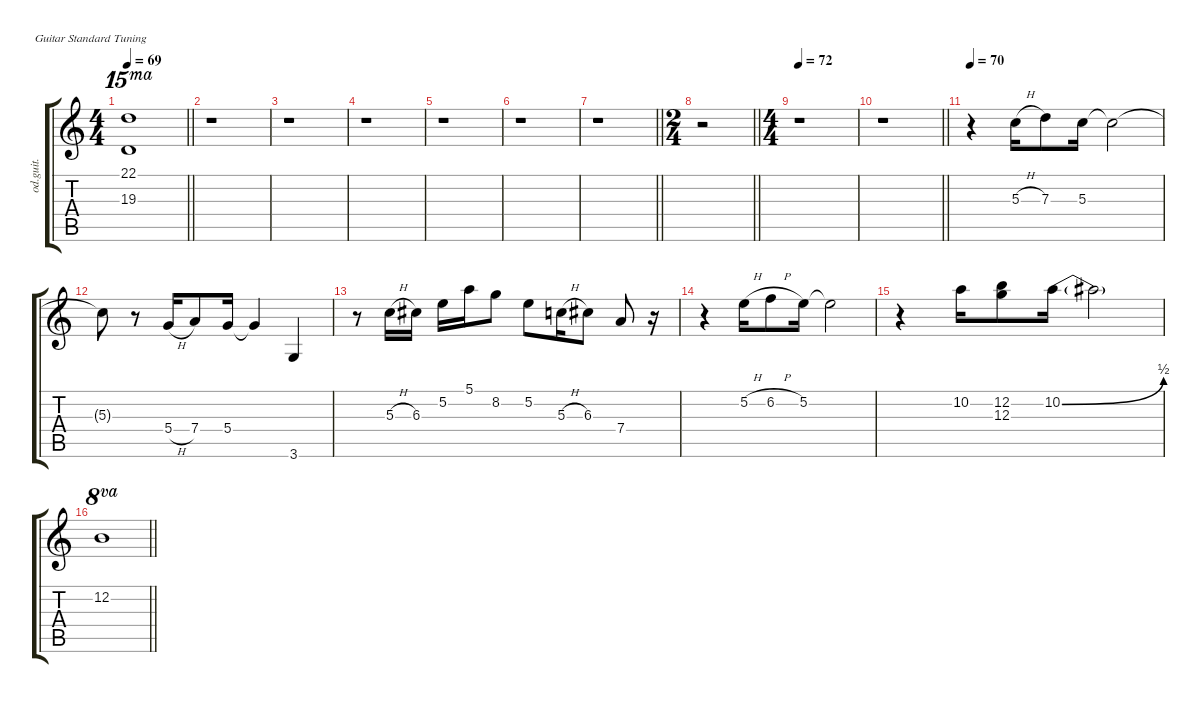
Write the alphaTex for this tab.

\defaultSystemsLayout 4
\hideDynamics
\bracketExtendMode groupsimilarinstruments
\otherSystemsTrackNameOrientation horizontal
\track ("Guitar" "od.guit.") {defaultSystemsLayout 4 instrument overdrivenguitar}
\staff {score tabs}
\tuning (E4 B3 G3 D3 A2 E2)
\ts (4 4)
\tempo 69
\clef g2
\barLineRight lightlight
\ks c
(22.1 19.3).1{ot 15ma dy mp beam Up} |
r.1{beam Down} |
r.1{beam Down} |
r.1{beam Down} |
r.1{beam Down} |
r.1{beam Down} |
\barLineRight lightlight
r.1{beam Down} |
\ts (2 4)
\beaming (8 2 2)
\barLineRight lightlight
r.2{beam Down} |
\ts (4 4)
\beaming (8 2 2 2 2)
\tempo 72
r.1{beam Down} |
\barLineRight lightlight
r.1{beam Down} |
\tempo 70
r.4{beam Down} 5.3{h}.16{dy ff beam Down} 7.3.8{beam Down} 5.3.16{beam Down} 5.3{t}.2{beam Down} |
5.3{t}.8{dy f beam Down} r.8{beam Down} 5.4{h}.16{dy ff beam Up} 7.4.8{beam Up} 5.4.16{beam Up} 5.4{t}.4{beam Up} 3.6.4{beam Up} |
r.8{beam Down} 5.3{h}.16{beam Down} 6.3{acc #}.16{beam Down} 5.2.16{beam Down} 5.1.16{beam Down} 8.2.8{beam Down} 5.2.8{beam Down} 5.3{h}.16{beam Down} 6.3{acc #}.8{dy f beam Down} 7.4.8{beam Up} r.16{beam Up} |
r.4{beam Down} 5.2{h}.16{dy ff beam Down} 6.2{h}.8{beam Down} 5.2.16{beam Down} 5.2{t}.2{beam Down} |
r.4{beam Down} 10.2.16{dy f beam Down} (12.2 12.3).8{beam Down} 10.2{be (bend 0 0 60 2)}.16{beam Down} 10.2{t}.2{beam Down} |
\barLineRight lightlight
12.2.1{ot 8va beam Down}
